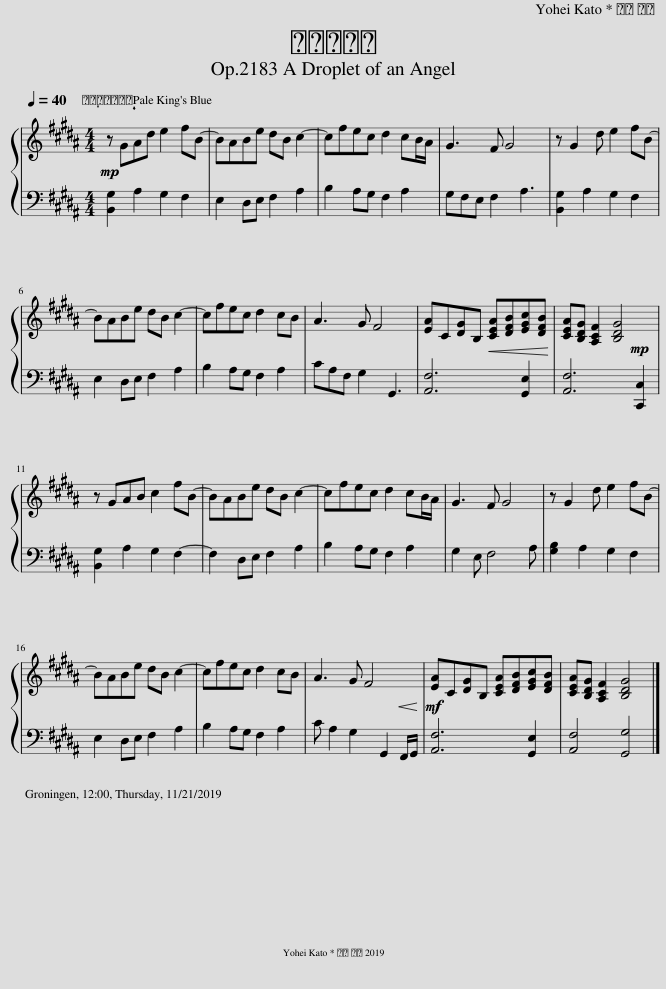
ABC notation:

X:1
%%score { 1 | 2 }
L:1/8
Q:1/4=40
M:4/4
I:linebreak $
K:B
V:1 treble
V:2 bass
V:1
!mp! z GAd e2 fB- | BABe dB c2- | cfec d2 cB/A/ | G3 F G4 | z G2 d e2 fB- |$ %5
 BABe dB c2- | cfec d2 cB | A3 G F4 | [EA]C[DG]B,!<(! [CEA][DFB][EGc][DFB]!<)! | [CEA][B,DG] [A,CF]2 [B,DG]4 |$ %10
 z GAB c2 fB- | BABe dB c2- | cfec d2 cB/A/ | G3 F G4 | z G2 d e2 fB- |$ %15
 BABe dB c2- | cfec d2 cB | A3 G F4 |!mf! [EA]C[DG]B, [CEA][DFB][EGc][DFB] | [CEA][B,DG] [A,CF]2 [B,DG]4 |] %20
V:2
 [B,,G,]2 A,2 G,2 F,2 | E,2 D,E, F,2 A,2 | B,2 A,G, F,2 A,2 | G,F,E, F,2 A,3 | [B,,G,]2 A,2 G,2 F,2 |$ %5
 E,2 D,E, F,2 A,2 | B,2 A,G, F,2 A,2 | CA,F, G,2 G,,3 | [A,,F,]6 [G,,E,]2 | [A,,F,]6!mp! [C,,C,]2 |$ %10
 [B,,G,]2 A,2 G,2 F,2- | F,2 D,E, F,2 A,2 | B,2 A,G, F,2 A,2 | G,2 E, F,4 A, | [G,B,]2 A,2 G,2 F,2 |$ %15
 E,2 D,E, F,2 A,2 | B,2 A,G, F,2 A,2 | C A,2 G,2 G,,2!<(! F,,/G,,/!<)! | [A,,F,]6 [G,,E,]2 | [A,,F,]4 [G,,G,]4 |] %20
